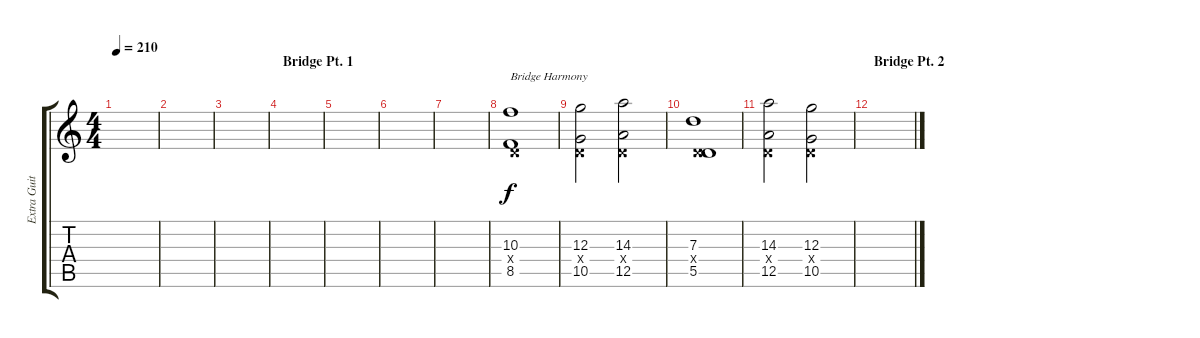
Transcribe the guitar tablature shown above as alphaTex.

\track ("Extra Guitar 2" "Extra Guit") {instrument overdrivenguitar}
\staff {score tabs}
\tuning (E4 B3 G3 D3 A2 D2) {hide}
\ts (4 4)
\tempo 210
\clef g2
\ks c
|
|
|
\section ("" "Bridge Pt. 1")
|
|
|
|
(10.3 0.4{x} 8.5).1{txt "Bridge Harmony"} |
(12.3 0.4{x} 10.5).2 (14.3 0.4{x} 12.5).2 |
(7.3 0.4{x} 5.5).1 |
(14.3 0.4{x} 12.5).2 (12.3 0.4{x} 10.5).2 |
\section ("" "Bridge Pt. 2")
